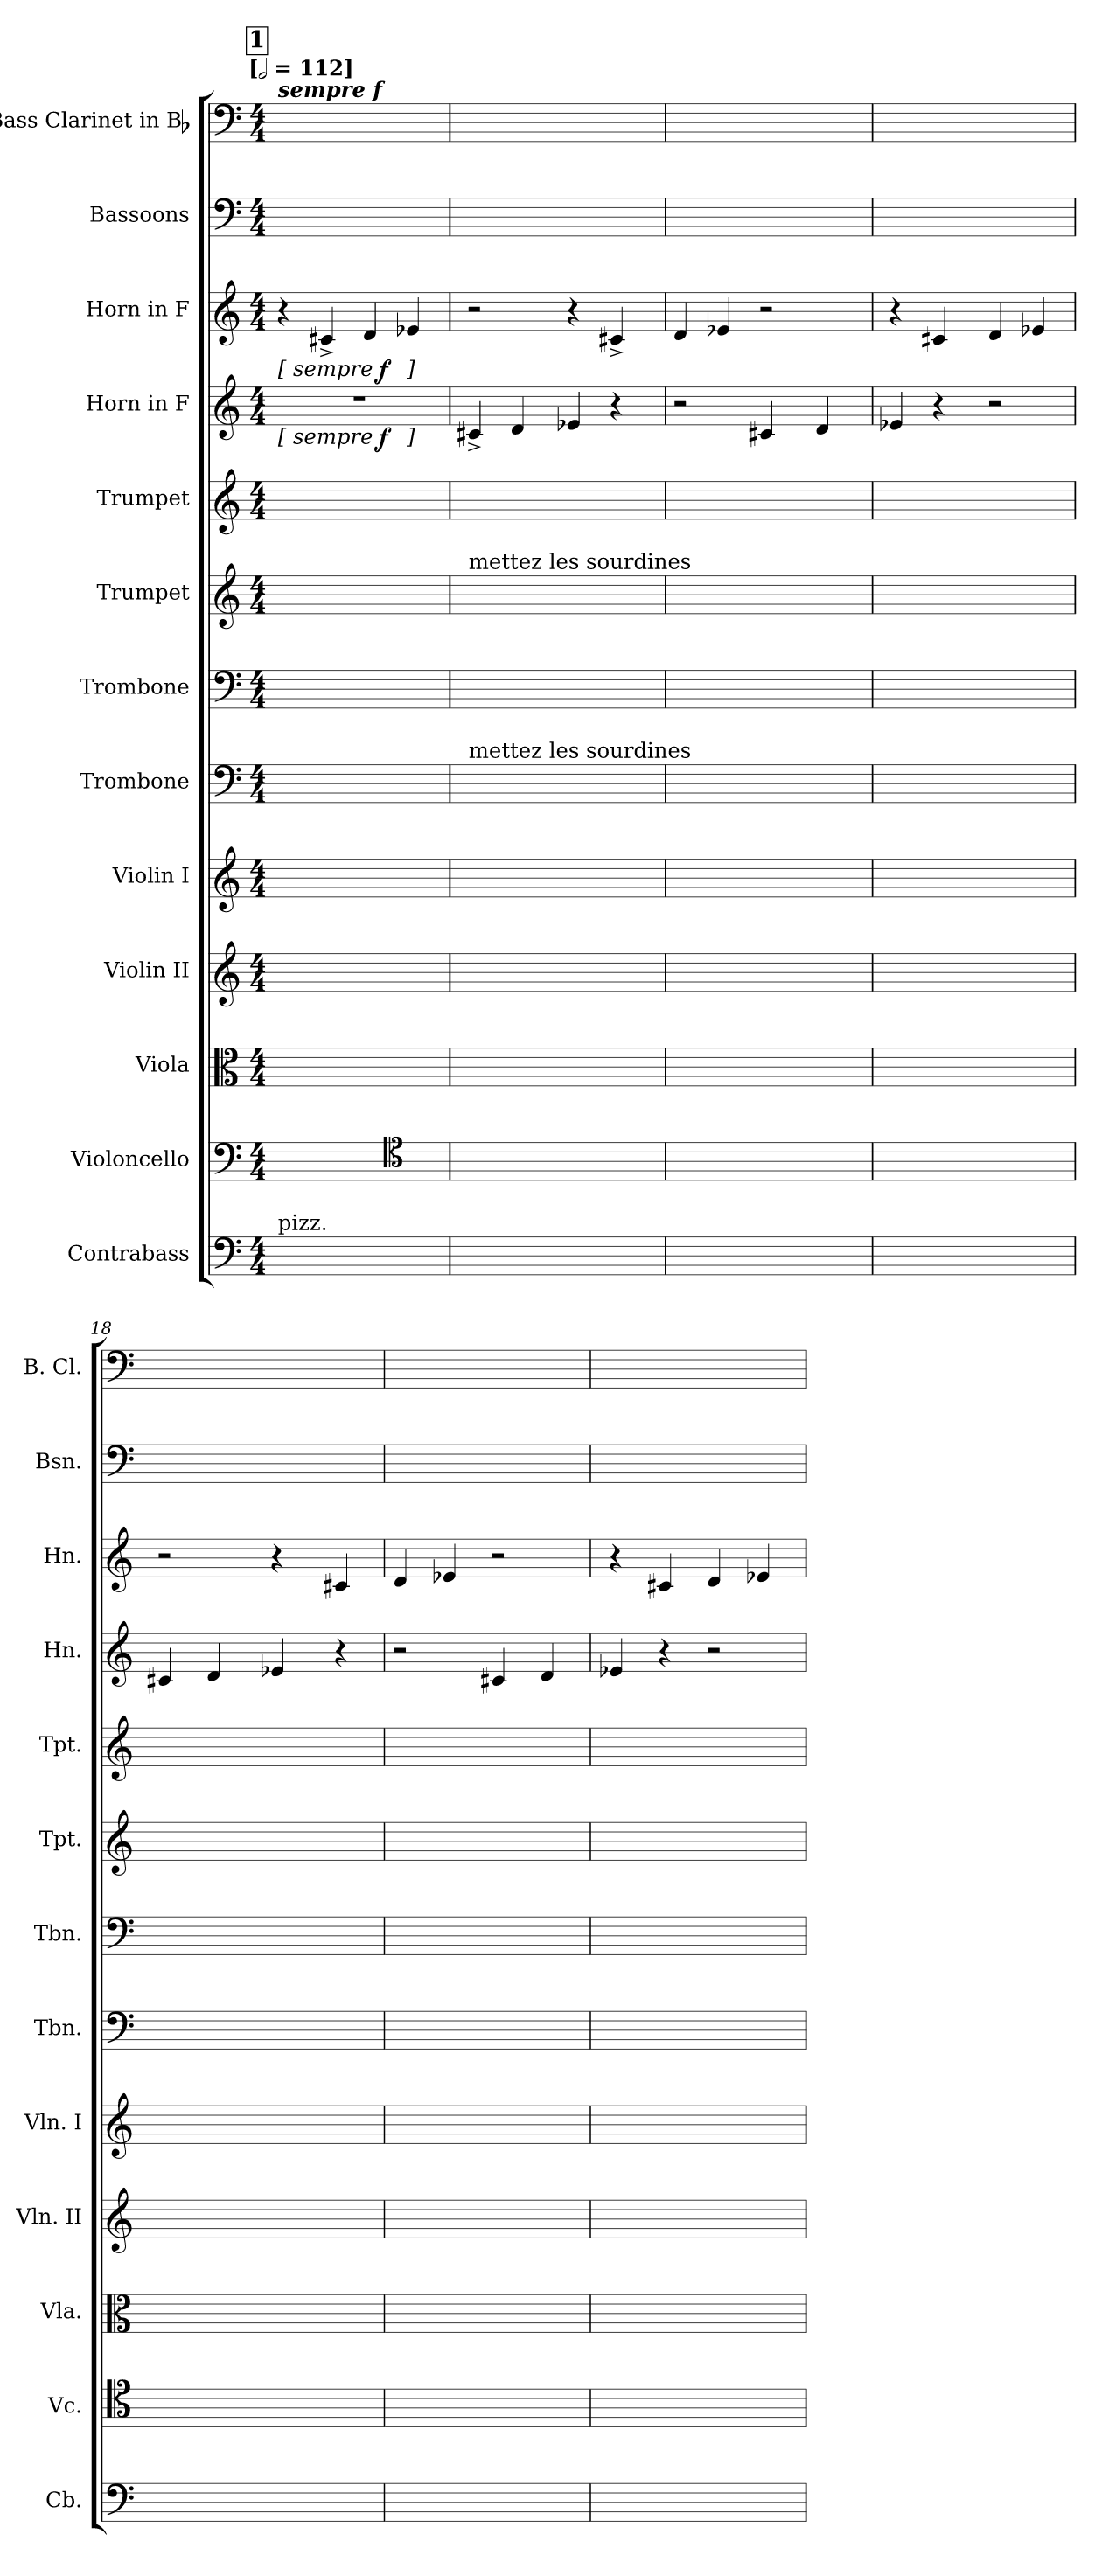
**kern	**kern	**kern	**kern	**kern	**kern	**kern	**kern	**kern	**kern	**dynam	**kern	**dynam	**kern	**kern
*part13	*part12	*part11	*part10	*part9	*part8	*part7	*part6	*part5	*part4	*part4	*part3	*part3	*part2	*part1
*staff13	*staff12	*staff11	*staff10	*staff9	*staff8	*staff7	*staff6	*staff5	*staff4	*staff4	*staff3	*staff3	*staff2	*staff1
*I"Contrabass	*I"Violoncello	*I"Viola	*I"Violin II	*I"Violin I	*I"Trombone	*I"Trombone	*I"Trumpet	*I"Trumpet	*I"Horn in F	*	*I"Horn in F	*	*I"Bassoons	*I"Bass Clarinet in Bb
*I'Cb.	*I'Vc.	*I'Vla.	*I'Vln. II	*I'Vln. I	*I'Tbn.	*I'Tbn.	*I'Tpt.	*I'Tpt.	*I'Hn.	*	*I'Hn.	*	*I'Bsn.	*I'B. Cl.
*clefF4	*clefF4	*clefC3	*clefG2	*clefG2	*clefF4	*clefF4	*clefG2	*clefG2	*clefG2	*	*clefG2	*	*clefF4	*clefF4
*ITrd7c12	*	*	*	*	*	*	*ITrd1c2	*ITrd1c2	*ITrd4c7	*	*ITrd4c7	*	*	*ITrd1c2
*k[]	*k[]	*k[]	*k[]	*k[]	*k[]	*k[]	*k[b-e-]	*k[b-e-]	*k[b-]	*	*k[b-]	*	*k[]	*k[b-e-]
!!LO:TX:omd:t=[[half] = 112]
*M4/4	*M4/4	*M4/4	*M4/4	*M4/4	*M4/4	*M4/4	*M4/4	*M4/4	*M4/4	*	*M4/4	*	*M4/4	*M4/4
*MM224	*MM224	*MM224	*MM224	*MM224	*MM224	*MM224	*MM224	*MM224	*MM224	*	*MM224	*	*MM224	*MM224
!!LO:REH:place=s1:t=1
=14	=14	=14	=14	=14	=14	=14	=14	=14	=14	=14	=14	=14	=14	=14
!	!	!	!	!	!	!	!	!	!	!	!	!	!	!LO:TX:a:Bi:t=sempre f
!LO:TX:a:t=pizz.	!	!	!	!	!	!	!	!	!	!	!	!	!	!
!	!	!	!	!	!	!	!	!	!	!LO:DY:t=[ sempre %s ]	!	!LO:DY:t=[ sempre %s ]	!	!
4ryy	4ryy	4ryy	4ryy	4ryy	1ryy	4ryy	4ryy	1ryy	1r	f	4r	f	1ryy	4ryy
4ryy	4ryy	4ryy	4ryy	4ryy	.	4ryy	4ryy	.	.	.	4F#X^	.	.	4ryy
4ryy	4ryy	4ryy	4ryy	4ryy	.	2ryy	2ryy	.	.	.	4G	.	.	4ryy
*	*clefC4	*	*	*	*	*	*	*	*	*	*	*	*	*
4ryy	4ryy	4ryy	4ryy	4ryy	.	.	.	.	.	.	4A-X	.	.	4ryy
=15	=15	=15	=15	=15	=15	=15	=15	=15	=15	=15	=15	=15	=15	=15
!	!	!	!	!	!	!	!LO:TX:a:t=mettez les sourdines	!	!	!	!	!	!	!
!	!	!	!	!	!LO:TX:a:t=mettez les sourdines	!	!	!	!	!	!	!	!	!
4ryy	4.ryy	4.ryy	4.ryy	4.ryy	1ryy	1ryy	1ryy	1ryy	4F#X^>	.	2r	.	1ryy	4ryy
4ryy	.	.	.	.	.	.	.	.	4G	.	.	.	.	4ryy
.	8ryy	8ryy	8ryy	8ryy	.	.	.	.	.	.	.	.	.	.
4ryy	4..ryy	4..ryy	4..ryy	4..ryy	.	.	.	.	4A-X	.	4r	.	.	4ryy
4ryy	.	.	.	.	.	.	.	.	4r	.	4F#X^	.	.	4ryy
.	16ryy	16ryy	16ryy	16ryy	.	.	.	.	.	.	.	.	.	.
=16	=16	=16	=16	=16	=16	=16	=16	=16	=16	=16	=16	=16	=16	=16
4ryy	2ryy	2ryy	2ryy	2ryy	1ryy	1ryy	1ryy	1ryy	2r	.	4G	.	1ryy	4ryy
4ryy	.	.	.	.	.	.	.	.	.	.	4A-X	.	.	4ryy
4ryy	6ryy	6ryy	6ryy	6ryy	.	.	.	.	4F#X	.	2r	.	.	4ryy
.	6ryy	6ryy	6ryy	6ryy	.	.	.	.	.	.	.	.	.	.
4ryy	.	.	.	.	.	.	.	.	4G	.	.	.	.	4ryy
.	6ryy	6ryy	6ryy	6ryy	.	.	.	.	.	.	.	.	.	.
=17	=17	=17	=17	=17	=17	=17	=17	=17	=17	=17	=17	=17	=17	=17
4ryy	4.ryy	4.ryy	4.ryy	4.ryy	1ryy	1ryy	1ryy	1ryy	4A-X	.	4r	.	1ryy	4ryy
4ryy	.	.	.	.	.	.	.	.	4r	.	4F#X	.	.	4ryy
.	8ryy	8ryy	8ryy	8ryy	.	.	.	.	.	.	.	.	.	.
4ryy	4ryy	4ryy	4ryy	4ryy	.	.	.	.	2r	.	4G	.	.	4ryy
4ryy	4ryy	4ryy	4ryy	4ryy	.	.	.	.	.	.	4A-X	.	.	4ryy
=18	=18	=18	=18	=18	=18	=18	=18	=18	=18	=18	=18	=18	=18	=18
4ryy	4.ryy	4.ryy	4.ryy	4.ryy	1ryy	1ryy	1ryy	1ryy	4F#X	.	2r	.	1ryy	4ryy
4ryy	.	.	.	.	.	.	.	.	4G	.	.	.	.	4ryy
.	8ryy	8ryy	8ryy	8ryy	.	.	.	.	.	.	.	.	.	.
4ryy	8ryy	8ryy	8ryy	8ryy	.	.	.	.	4A-X	.	4r	.	.	4ryy
.	8ryy	8ryy	8ryy	8ryy	.	.	.	.	.	.	.	.	.	.
4ryy	4ryy	4ryy	4ryy	4ryy	.	.	.	.	4r	.	4F#X	.	.	4ryy
=19	=19	=19	=19	=19	=19	=19	=19	=19	=19	=19	=19	=19	=19	=19
4ryy	2.ryy	2.ryy	2.ryy	2.ryy	1ryy	1ryy	1ryy	1ryy	2r	.	4G	.	1ryy	4ryy
4ryy	.	.	.	.	.	.	.	.	.	.	4A-X	.	.	4ryy
4ryy	.	.	.	.	.	.	.	.	4F#X	.	2r	.	.	4ryy
4ryy	4ryy	4ryy	4ryy	4ryy	.	.	.	.	4G	.	.	.	.	4ryy
=20	=20	=20	=20	=20	=20	=20	=20	=20	=20	=20	=20	=20	=20	=20
4ryy	4ryy	4ryy	4ryy	4ryy	1ryy	1ryy	1ryy	1ryy	4A-X	.	4r	.	1ryy	4ryy
4ryy	2ryy	2ryy	2ryy	2ryy	.	.	.	.	4r	.	4F#X	.	.	4ryy
4ryy	.	.	.	.	.	.	.	.	2r	.	4G	.	.	4ryy
4ryy	4ryy	4ryy	4ryy	4ryy	.	.	.	.	.	.	4A-X	.	.	4ryy
=	=	=	=	=	=	=	=	=	=	=	=	=	=	=
*-	*-	*-	*-	*-	*-	*-	*-	*-	*-	*-	*-	*-	*-	*-
